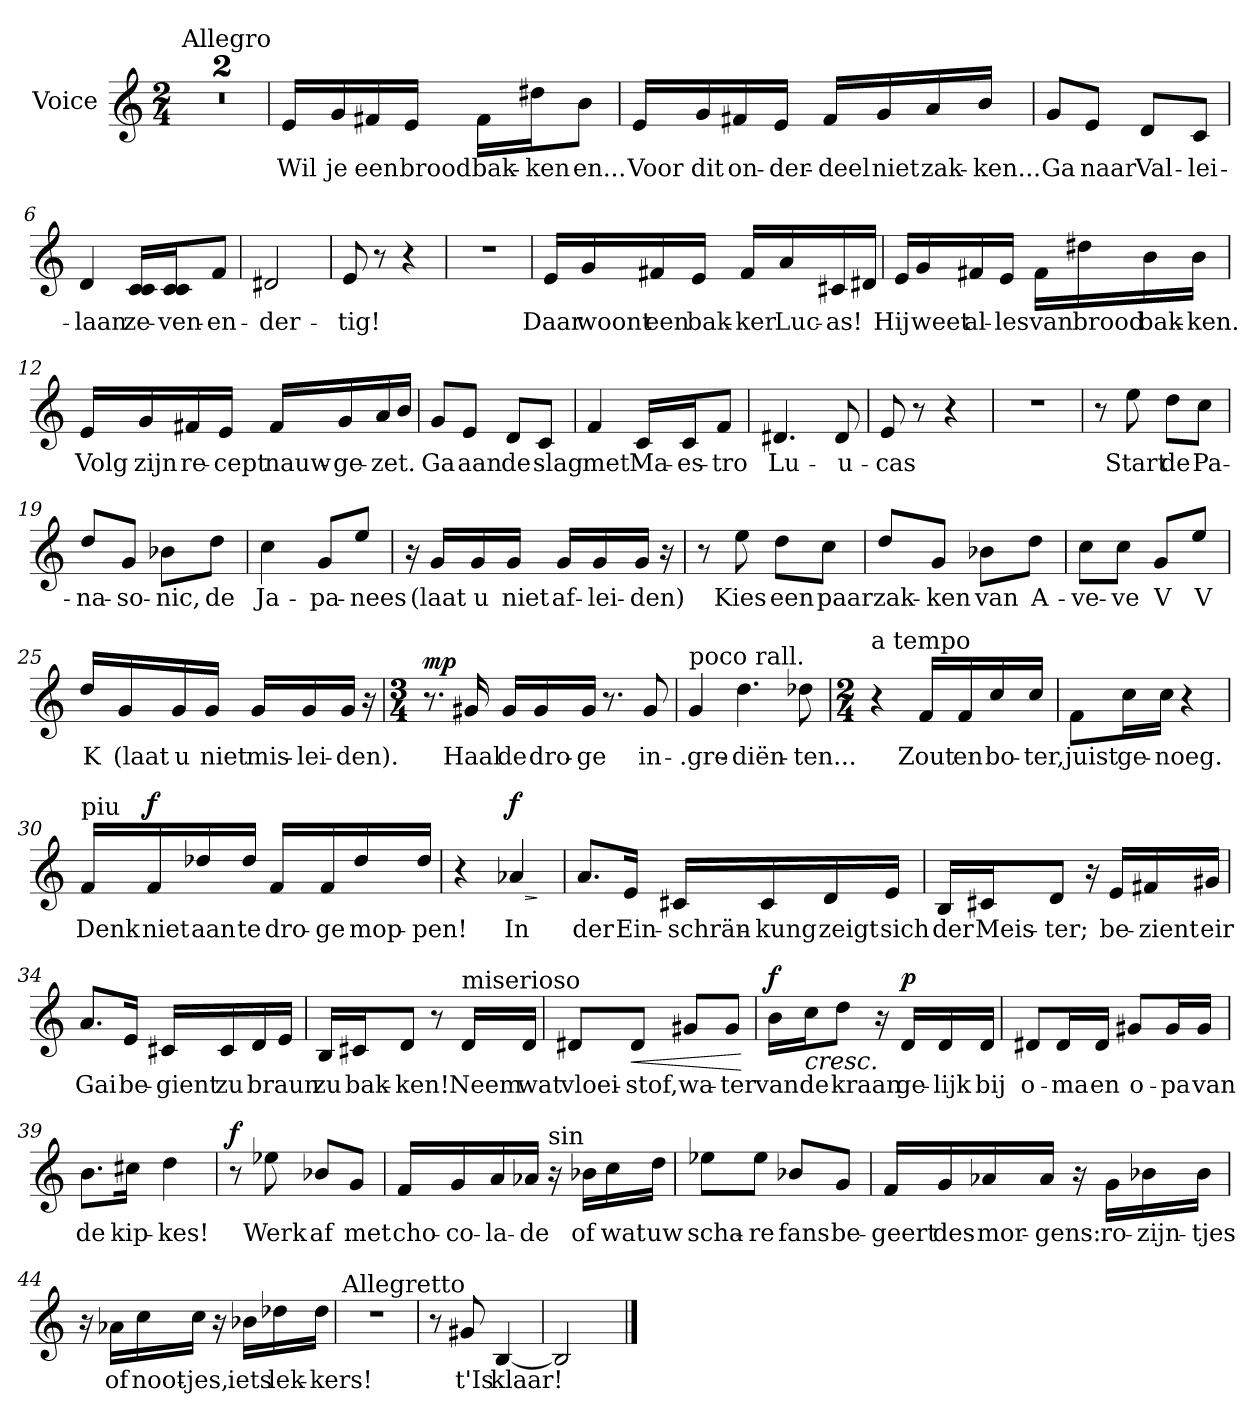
**kern	**text	**dynam
*part1	*part1	*part1
*staff1	*staff1	*staff1
*I"Voice	*	*
*I'Vo.	*	*
*clefG2	*	*
*k[]	*	*
*C:	*	*
*M2/4	*	*
=1	=1	=1
!LO:TX:a:t=Allegro	!	!
2r	.	.
=2	=2	=2
2r	.	.
=3	=3	=3
16e/LL	Wil	.
16g/	je	.
16f#X/	een	.
16e/JJ	brood	.
16f#\LL	bak-	.
16dd#X\J	-ken	.
8b\J	en...	.
=4	=4	=4
16e/LL	Voor	.
16g/	dit	.
16f#X/	on-	.
16e/JJ	-der-	.
16f#/LL	-deel	.
16g/	niet	.
16a/	zak-	.
16b/JJ	-ken...	.
!!LO:LB:g=z
=5	=5	=5
8g/L	Ga	.
8e/J	naar	.
8d/L	Val-	.
8c/J	-lei-	.
=6	=6	=6
4d/	-laan	.
16c/ 16c/LL	ze-	.
16c/ 16c/J	-ven-	.
8f/J	-en-	.
=7	=7	=7
2d#X/	-der-	.
=8	=8	=8
8e/	-tig!	.
8r	.	.
4r	.	.
=9	=9	=9
2r	.	.
!!LO:LB:g=z
=10	=10	=10
16e/LL	Daar	.
16g/	woont	.
16f#X/	een	.
16e/JJ	bak-	.
16f#/LL	-ker	.
16a/	Luc-	.
16c#X/	-as!	.
16d#X/JJ	.	.
=11	=11	=11
16e/LL	Hij	.
16g/	weet	.
16f#X/	al-	.
16e/JJ	-les	.
16f#\LL	van	.
16dd#X\	brood	.
16b\	bak-	.
16b\JJ	-ken.	.
!!LO:LB:g=z
=12	=12	=12
16e/LL	Volg	.
16g/	zijn	.
16f#X/	re-	.
16e/JJ	-cept	.
16f#/LL	nauw-	.
16g/	-ge-	.
16a/	-zet.	.
16b/JJ	.	.
=13	=13	=13
8g/L	Ga	.
8e/J	aan	.
8d/L	de	.
8c/J	slag	.
=14	=14	=14
4f/	met	.
16c/LL	Ma-	.
16c/J	-es-	.
8f/J	-tro	.
=15	=15	=15
4.d#X/	Lu-	.
8d#/	-u-	.
=16	=16	=16
8e/	-cas	.
8r	.	.
4r	.	.
!!LO:LB:g=z
=17	=17	=17
2r	.	.
=18	=18	=18
8r	.	.
8ee\	Start	.
8dd\L	de	.
8cc\J	Pa-	.
=19	=19	=19
8dd/L	-na-	.
8g/J	-so-	.
8b-X\L	-nic,	.
8dd\J	de	.
=20	=20	=20
4cc\	Ja-	.
8g/L	-pa-	.
8ee/J	-nees	.
=21	=21	=21
16r	.	.
16g/LL	(laat	.
16g/	u	.
16g/JJ	niet	.
16g/LL	af-	.
16g/	-lei-	.
16g/JJ	-den)	.
16r	.	.
!!LO:LB:g=z
=22	=22	=22
8r	.	.
8ee\	Kies	.
8dd\L	een	.
8cc\J	paar	.
=23	=23	=23
8dd/L	zak-	.
8g/J	ken	.
8b-X\L	van	.
8dd\J	A-	.
=24	=24	=24
8cc\L	ve-	.
8cc\J	ve	.
8g/L	-V	.
8ee/J	V	.
=25	=25	=25
16dd/LL	K	.
16g/	(laat	.
16g/	u	.
16g/JJ	niet	.
16g/LL	mis-	.
16g/	-lei-	.
16g/JJ	-den).	.
16r	.	.
!!LO:LB:g=z
=26	=26	=26
*M3/4	*	*
!	!	!LO:DY:a
8.r	.	mp
16g#X/	Haal	.
16g#/LL	de	.
16g#/	dro-	.
16g#/JJ	-ge	.
8.r	.	.
8g#/	in-	.
=27	=27	=27
!LO:TX:a:t=poco rall.	!	!
4g/	-.gre-	.
4.dd\	-diën-	.
8dd-X\	-ten...	.
=28	=28	=28
*M2/4	*	*
!LO:TX:a:t=a tempo	!	!
4r	.	.
16f/LL	Zout	.
16f/	en	.
16cc/	bo-	.
16cc/JJ	-ter,	.
=29	=29	=29
8f\L	juist	.
16cc\L	ge-	.
16cc\JJ	-noeg.	.
4r	.	.
!!LO:LB:g=z
=30	=30	=30
!LO:TX:a:t=piu	!	!
16f/LL	Denk	.
!	!	!LO:DY:a
16f/	niet	f
16dd-X/	aan	.
16dd-/JJ	te	.
16f/LL	dro-	.
16f/	ge	.
16dd-/	-mop-	.
16dd-/JJ	-pen!	.
=31	=31	=31
4r	.	.
!	!	!LO:HP:b
!	!	!LO:DY:n=1:a
4a-X/	In	> f
.	.	]
=32	=32	=32
8.a/L	der	.
16e/Jk	Ein-	.
16c#X/LL	-schrän-	.
16c#/	-kung	.
16d/	zeigt	.
16e/JJ	sich	.
!!LO:PB:g=z
=33	=33	=33
16B/LL	der	.
16c#X/J	Meis-	.
8d/J	-ter;	.
16r	.	.
16e/LL	be-	.
16f#X/	-zient	.
16g#X/JJ	eir	.
=34	=34	=34
8.a/L	Gai	.
16e/Jk	be-	.
16c#X/LL	-gient	.
16c#/	zu	.
16d/	braun	.
16e/JJ	.	.
=35	=35	=35
16B/LL	zu	.
16c#X/J	bak-	.
8d/J	-ken!	.
8r	.	.
!LO:TX:a:t=miserioso	!	!
16d/LL	Neem	.
16d/JJ	wat	.
!!LO:LB:g=z
=36	=36	=36
8d#X/L	vloei-	.
!	!	!LO:HP:b
8d#/J	-stof,	<
8g#X/L	wa-	.
8g#/J	-ter	.
.	.	[
=37	=37	=37
!	!	!LO:DY:a
16b\LL	van	f
!	!	!LO:HP:b
16cc\J	de	<
8dd\J	kraan	.
16r	.	.
!	!	!LO:DY:a
16d/LL	ge-	p
16d/	-lijk	.
16d/JJ	bij	.
.	.	[
=38	=38	=38
8d#X/L	o-	.
16d#/L	-ma	.
16d#/JJ	en	.
8g#X/L	o-	.
16g#/L	-pa	.
16g#/JJ	van	.
=39	=39	=39
8.b\L	de	.
16cc#X\Jk	kip-	.
4dd\	-kes!	.
!!LO:LB:g=z
=40	=40	=40
!	!	!LO:DY:a
8r	.	f
8ee-X\	Werk	.
8b-X/L	af	.
8g/J	met	.
=41	=41	=41
16f/LL	cho-	.
16g/	-co-	.
16a/	la-	.
16a-X/JJ	-de	.
!LO:TX:a:t=sin	!	!
16r	.	.
16b-X\LL	of	.
16cc\	wat	.
16dd\JJ	uw	.
=42	=42	=42
8ee-X\L	scha-	.
8ee-\J	-re	.
8b-X/L	fans	.
8g/J	be-	.
!!LO:LB:g=z
=43	=43	=43
16f/LL	-geert	.
16g/	des	.
16a-X/	mor-	.
16a-/JJ	-gens:	.
16r	.	.
16g\LL	ro-	.
16b-X\	-zijn-	.
16b-\JJ	-tjes	.
=44	=44	=44
16r	.	.
16a-X\LL	of	.
16cc\	noot-	.
16cc\JJ	-jes,	.
16r	.	.
16b-X\LL	iets	.
16dd-X\	lek-	.
16dd-\JJ	-kers!	.
=45	=45	=45
!LO:TX:a:t=Allegretto	!	!
2r	.	.
=46	=46	=46
8r	.	.
8g#X/	t'Is	.
[4B/	klaar!	.
!!LO:LB:g=z
=47	=47	=47
2B/]	.	.
==	==	==
*-	*-	*-
